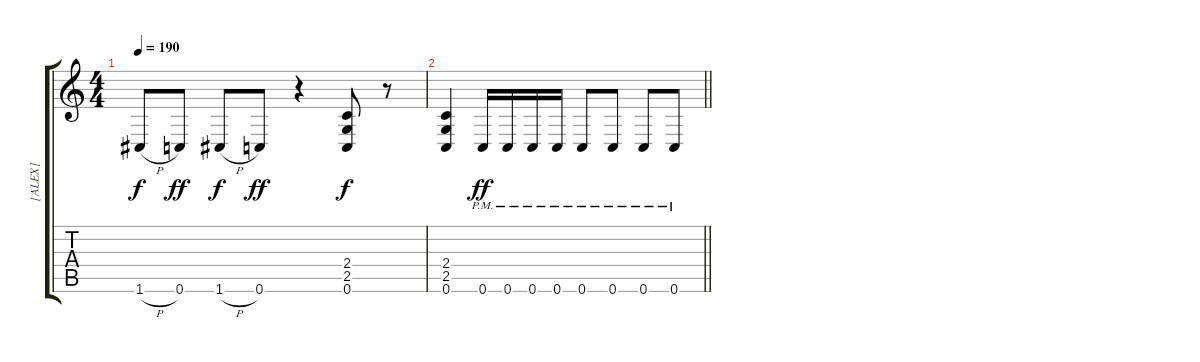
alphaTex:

\track ("[ALEX]" "[ALEX]") {instrument distortionguitar}
\staff {score tabs}
\tuning (C4 G3 Eb3 Bb2 F2 C2) {hide}
\ts (4 4)
\tempo 190
\clef g2
\ks c
1.6{h}.8{dy f} 0.6.8{dy ff} 1.6{h}.8{dy f} 0.6.8{dy ff} r.4 (2.4 2.5 0.6).8{dy f} r.8 |
\barLineRight lightlight
(2.4 2.5 0.6).4 0.6{pm}.16{dy ff} 0.6{pm}.16 0.6{pm}.16 0.6{pm}.16 0.6{pm}.8 0.6{pm}.8 0.6{pm}.8 0.6{pm}.8
